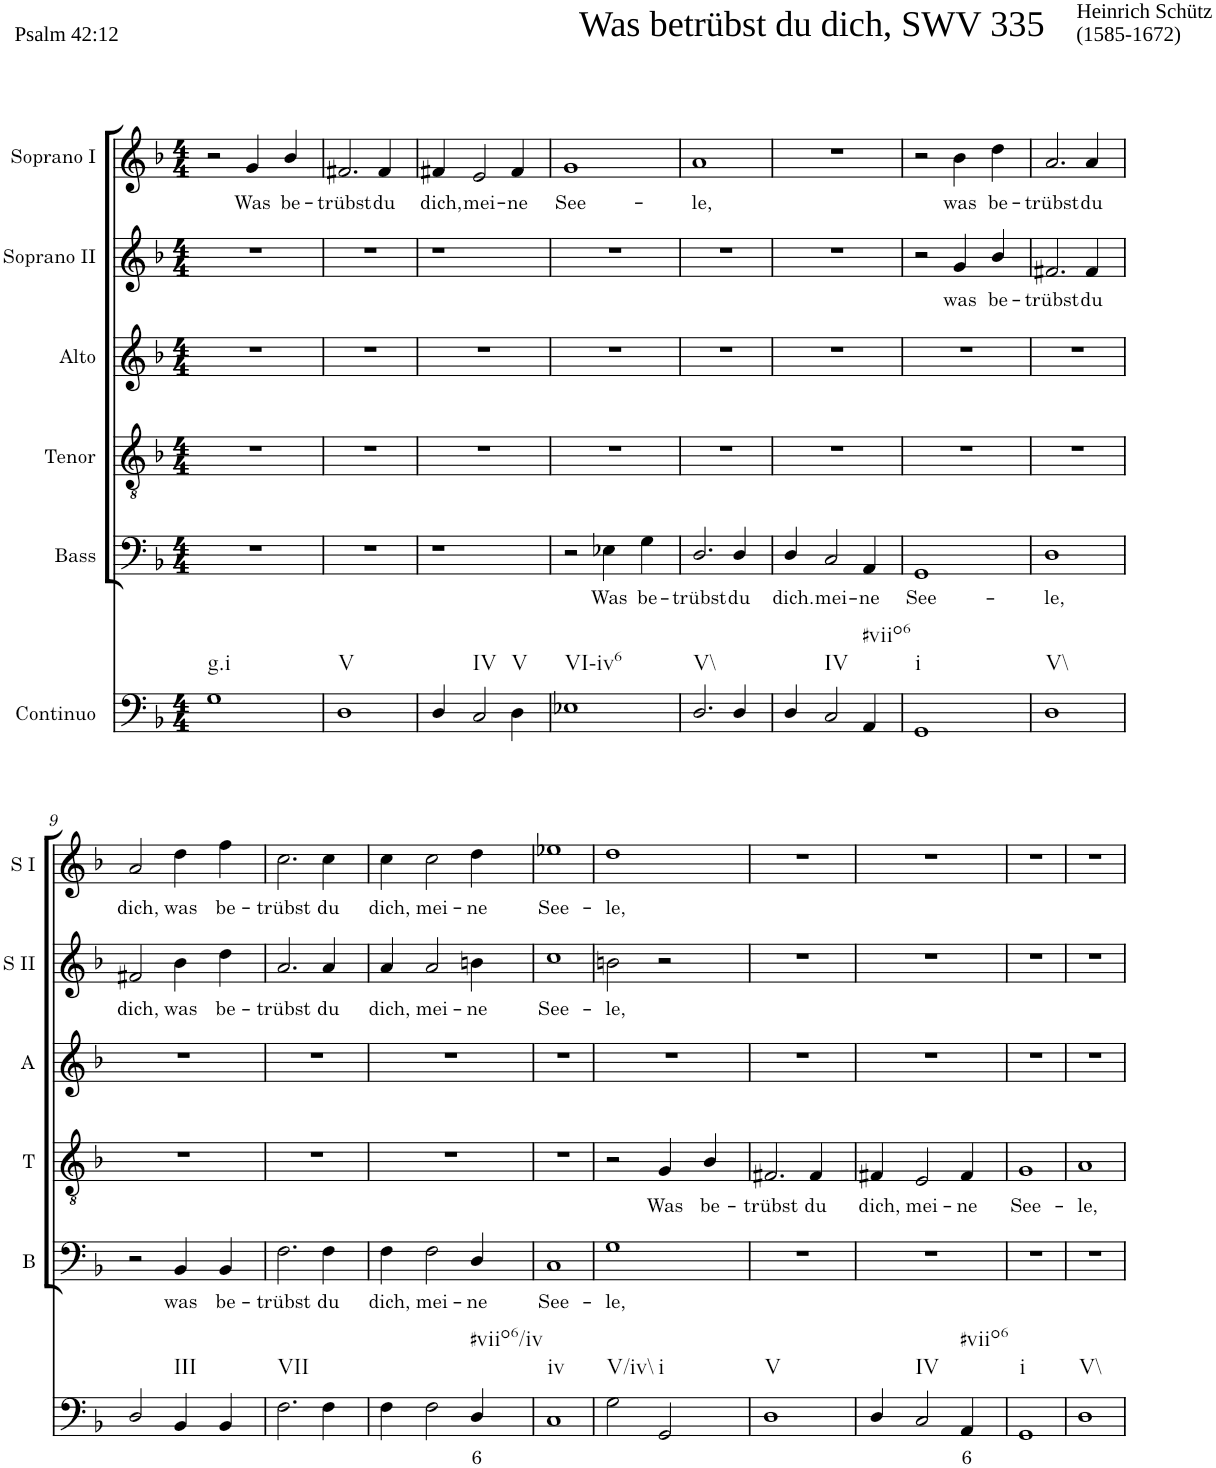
**kern	**text	**kern	**text	**kern	**text	**kern	**kern	**text	**kern	**text
*part6	*part6	*part5	*part5	*part4	*part4	*part3	*part2	*part2	*part1	*part1
*staff6	*staff6	*staff5	*staff5	*staff4	*staff4	*staff3	*staff2	*staff2	*staff1	*staff1
*I"Continuo	*	*I"Bass	*	*I"Tenor	*	*I"Alto	*I"Soprano II	*	*I"Soprano I	*
*	*	*I'B	*	*I'T	*	*I'A	*I'S II	*	*I'S I	*
*clefF4	*	*clefF4	*	*clefGv2	*	*clefG2	*clefG2	*	*clefG2	*
*k[b-]	*	*k[b-]	*	*k[b-]	*	*k[b-]	*k[b-]	*	*k[b-]	*
*M4/4	*	*M4/4	*	*M4/4	*	*M4/4	*M4/4	*	*M4/4	*
=1	=1	=1	=1	=1	=1	=1	=1	=1	=1	=1
!	!	!	!	!	!	!	!	!	!LO:TX:a:t=Psalm 42&colon;12	!
!	!	!	!	!	!	!	!	!	!LO:TX:a:t=Was betrübst du dich, SWV 335	!
!	!	!	!	!	!	!	!	!	!LO:TX:a:t=Heinrich Schütz	!
!	!	!	!	!	!	!	!	!	!LO:TX:a:t=(1585-1672)	!
!LO:TX:b:t=g.i	!	!	!	!	!	!	!	!	!	!
1G	.	1r	.	1r	.	1r	1r	.	2r	.
!	!	!	!	!	!	!	!	!	!	!LO:LY:b
.	.	.	.	.	.	.	.	.	4g/	Was
!	!	!	!	!	!	!	!	!	!	!LO:LY:b
.	.	.	.	.	.	.	.	.	4b-/	be-
=2	=2	=2	=2	=2	=2	=2	=2	=2	=2	=2
!LO:TX:b:t=V	!	!	!	!	!	!	!	!	!	!
!	!	!	!	!	!	!	!	!	!	!LO:LY:b
1D	.	1r	.	1r	.	1r	1r	.	2.f#X/	trübst
!	!	!	!	!	!	!	!	!	!	!LO:LY:b
.	.	.	.	.	.	.	.	.	4f#/	du
=3	=3	=3	=3	=3	=3	=3	=3	=3	=3	=3
!	!	!	!	!	!	!	!	!	!	!LO:LY:b
4D/	.	1r	.	1r	.	1r	1r	.	4f#X/	dich,
!LO:TX:b:t=IV	!	!	!	!	!	!	!	!	!	!
!	!	!	!	!	!	!	!	!	!	!LO:LY:b
2C/	.	.	.	.	.	.	.	.	2e/	mei-
!LO:TX:b:t=V	!	!	!	!	!	!	!	!	!	!
!	!	!	!	!	!	!	!	!	!	!LO:LY:b
4D\	.	.	.	.	.	.	.	.	4f#/	ne
=4	=4	=4	=4	=4	=4	=4	=4	=4	=4	=4
!LO:TX:b:t=VI-iv6	!	!	!	!	!	!	!	!	!	!
!	!	!	!	!	!	!	!	!	!	!LO:LY:b
1E-X	.	2r	.	1r	.	1r	1r	.	1g	See-
!	!	!	!LO:LY:b	!	!	!	!	!	!	!
.	.	4E-X\	Was	.	.	.	.	.	.	.
!	!	!	!LO:LY:b	!	!	!	!	!	!	!
.	.	4G\	be-	.	.	.	.	.	.	.
=5	=5	=5	=5	=5	=5	=5	=5	=5	=5	=5
!LO:TX:b:t=V\\	!	!	!	!	!	!	!	!	!	!
!	!	!	!LO:LY:b	!	!	!	!	!	!	!LO:LY:b
2.D/	.	2.D/	trübst	1r	.	1r	1r	.	1a	le,
!	!	!	!LO:LY:b	!	!	!	!	!	!	!
4D/	.	4D/	du	.	.	.	.	.	.	.
=6	=6	=6	=6	=6	=6	=6	=6	=6	=6	=6
!	!	!	!LO:LY:b	!	!	!	!	!	!	!
4D/	.	4D/	dich.	1r	.	1r	1r	.	1r	.
!LO:TX:b:t=IV	!	!	!	!	!	!	!	!	!	!
!	!	!	!LO:LY:b	!	!	!	!	!	!	!
2C/	.	2C/	mei-	.	.	.	.	.	.	.
!LO:TX:b:t=#viio6	!	!	!	!	!	!	!	!	!	!
!	!	!	!LO:LY:b	!	!	!	!	!	!	!
4AA/	.	4AA/	ne	.	.	.	.	.	.	.
=7	=7	=7	=7	=7	=7	=7	=7	=7	=7	=7
!LO:TX:b:t=i	!	!	!	!	!	!	!	!	!	!
!	!	!	!LO:LY:b	!	!	!	!	!	!	!
1GG	.	1GG	See-	1r	.	1r	2r	.	2r	.
!	!	!	!	!	!	!	!	!LO:LY:b	!	!LO:LY:b
.	.	.	.	.	.	.	4g/	was	4b-\	was
!	!	!	!	!	!	!	!	!LO:LY:b	!	!LO:LY:b
.	.	.	.	.	.	.	4b-/	be-	4dd\	be-
=8	=8	=8	=8	=8	=8	=8	=8	=8	=8	=8
!LO:TX:b:t=V\\	!	!	!	!	!	!	!	!	!	!
!	!	!	!LO:LY:b	!	!	!	!	!LO:LY:b	!	!LO:LY:b
1D	.	1D	le,	1r	.	1r	2.f#X/	trübst	2.a/	trübst
!	!	!	!	!	!	!	!	!LO:LY:b	!	!LO:LY:b
.	.	.	.	.	.	.	4f#/	du	4a/	du
!!LO:LB:g=z
=9	=9	=9	=9	=9	=9	=9	=9	=9	=9	=9
!	!	!	!	!	!	!	!	!LO:LY:b	!	!LO:LY:b
2D/	.	2r	.	1r	.	1r	2f#X/	dich,	2a/	dich,
!LO:TX:b:t=III	!	!	!	!	!	!	!	!	!	!
!	!	!	!LO:LY:b	!	!	!	!	!LO:LY:b	!	!LO:LY:b
4BB-/	.	4BB-/	was	.	.	.	4b-\	was	4dd\	was
!	!	!	!LO:LY:b	!	!	!	!	!LO:LY:b	!	!LO:LY:b
4BB-/	.	4BB-/	be-	.	.	.	4dd\	be-	4ff\	be-
=10	=10	=10	=10	=10	=10	=10	=10	=10	=10	=10
!LO:TX:b:t=VII	!	!	!	!	!	!	!	!	!	!
!	!	!	!LO:LY:b	!	!	!	!	!LO:LY:b	!	!LO:LY:b
2.F\	.	2.F\	trübst	1r	.	1r	2.a/	trübst	2.cc\	trübst
!	!	!	!LO:LY:b	!	!	!	!	!LO:LY:b	!	!LO:LY:b
4F\	.	4F\	du	.	.	.	4a/	du	4cc\	du
=11	=11	=11	=11	=11	=11	=11	=11	=11	=11	=11
!	!	!	!LO:LY:b	!	!	!	!	!LO:LY:b	!	!LO:LY:b
4F\	.	4F\	dich,	1r	.	1r	4a/	dich,	4cc\	dich,
!	!	!	!LO:LY:b	!	!	!	!	!LO:LY:b	!	!LO:LY:b
2F\	.	2F\	mei-	.	.	.	2a/	mei-	2cc\	mei-
!LO:TX:b:t=#viio6/iv	!	!	!	!	!	!	!	!	!	!
!	!LO:LY:b	!	!LO:LY:b	!	!	!	!	!LO:LY:b	!	!LO:LY:b
4D/	6	4D/	ne	.	.	.	4bn\	ne	4dd\	ne
=12	=12	=12	=12	=12	=12	=12	=12	=12	=12	=12
!LO:TX:b:t=iv	!	!	!	!	!	!	!	!	!	!
!	!	!	!LO:LY:b	!	!	!	!	!LO:LY:b	!	!LO:LY:b
1C	.	1C	See-	1r	.	1r	1cc	See-	1ee-X	See-
=13	=13	=13	=13	=13	=13	=13	=13	=13	=13	=13
!LO:TX:b:t=V/iv\\	!	!	!	!	!	!	!	!	!	!
!	!	!	!LO:LY:b	!	!	!	!	!LO:LY:b	!	!LO:LY:b
2G\	.	1G	le,	2r	.	1r	2bn\	le,	1dd	le,
!LO:TX:b:t=i	!	!	!	!	!	!	!	!	!	!
!	!	!	!	!	!LO:LY:b	!	!	!	!	!
2GG/	.	.	.	4G/	Was	.	2r	.	.	.
!	!	!	!	!	!LO:LY:b	!	!	!	!	!
.	.	.	.	4B-/	be-	.	.	.	.	.
=14	=14	=14	=14	=14	=14	=14	=14	=14	=14	=14
!LO:TX:b:t=V	!	!	!	!	!	!	!	!	!	!
!	!	!	!	!	!LO:LY:b	!	!	!	!	!
1D	.	1r	.	2.F#X/	trübst	1r	1r	.	1r	.
!	!	!	!	!	!LO:LY:b	!	!	!	!	!
.	.	.	.	4F#/	du	.	.	.	.	.
=15	=15	=15	=15	=15	=15	=15	=15	=15	=15	=15
!	!	!	!	!	!LO:LY:b	!	!	!	!	!
4D/	.	1r	.	4F#X/	dich,	1r	1r	.	1r	.
!LO:TX:b:t=IV	!	!	!	!	!	!	!	!	!	!
!	!	!	!	!	!LO:LY:b	!	!	!	!	!
2C/	.	.	.	2E/	mei-	.	.	.	.	.
!LO:TX:b:t=#viio6	!	!	!	!	!	!	!	!	!	!
!	!LO:LY:b	!	!	!	!LO:LY:b	!	!	!	!	!
4AA/	6	.	.	4F#/	ne	.	.	.	.	.
=16	=16	=16	=16	=16	=16	=16	=16	=16	=16	=16
!LO:TX:b:t=i	!	!	!	!	!	!	!	!	!	!
!	!	!	!	!	!LO:LY:b	!	!	!	!	!
1GG	.	1r	.	1G	See-	1r	1r	.	1r	.
=17	=17	=17	=17	=17	=17	=17	=17	=17	=17	=17
!LO:TX:b:t=V\\	!	!	!	!	!	!	!	!	!	!
!	!	!	!	!	!LO:LY:b	!	!	!	!	!
1D	.	1r	.	1A	le,	1r	1r	.	1r	.
=	=	=	=	=	=	=	=	=	=	=
*-	*-	*-	*-	*-	*-	*-	*-	*-	*-	*-
